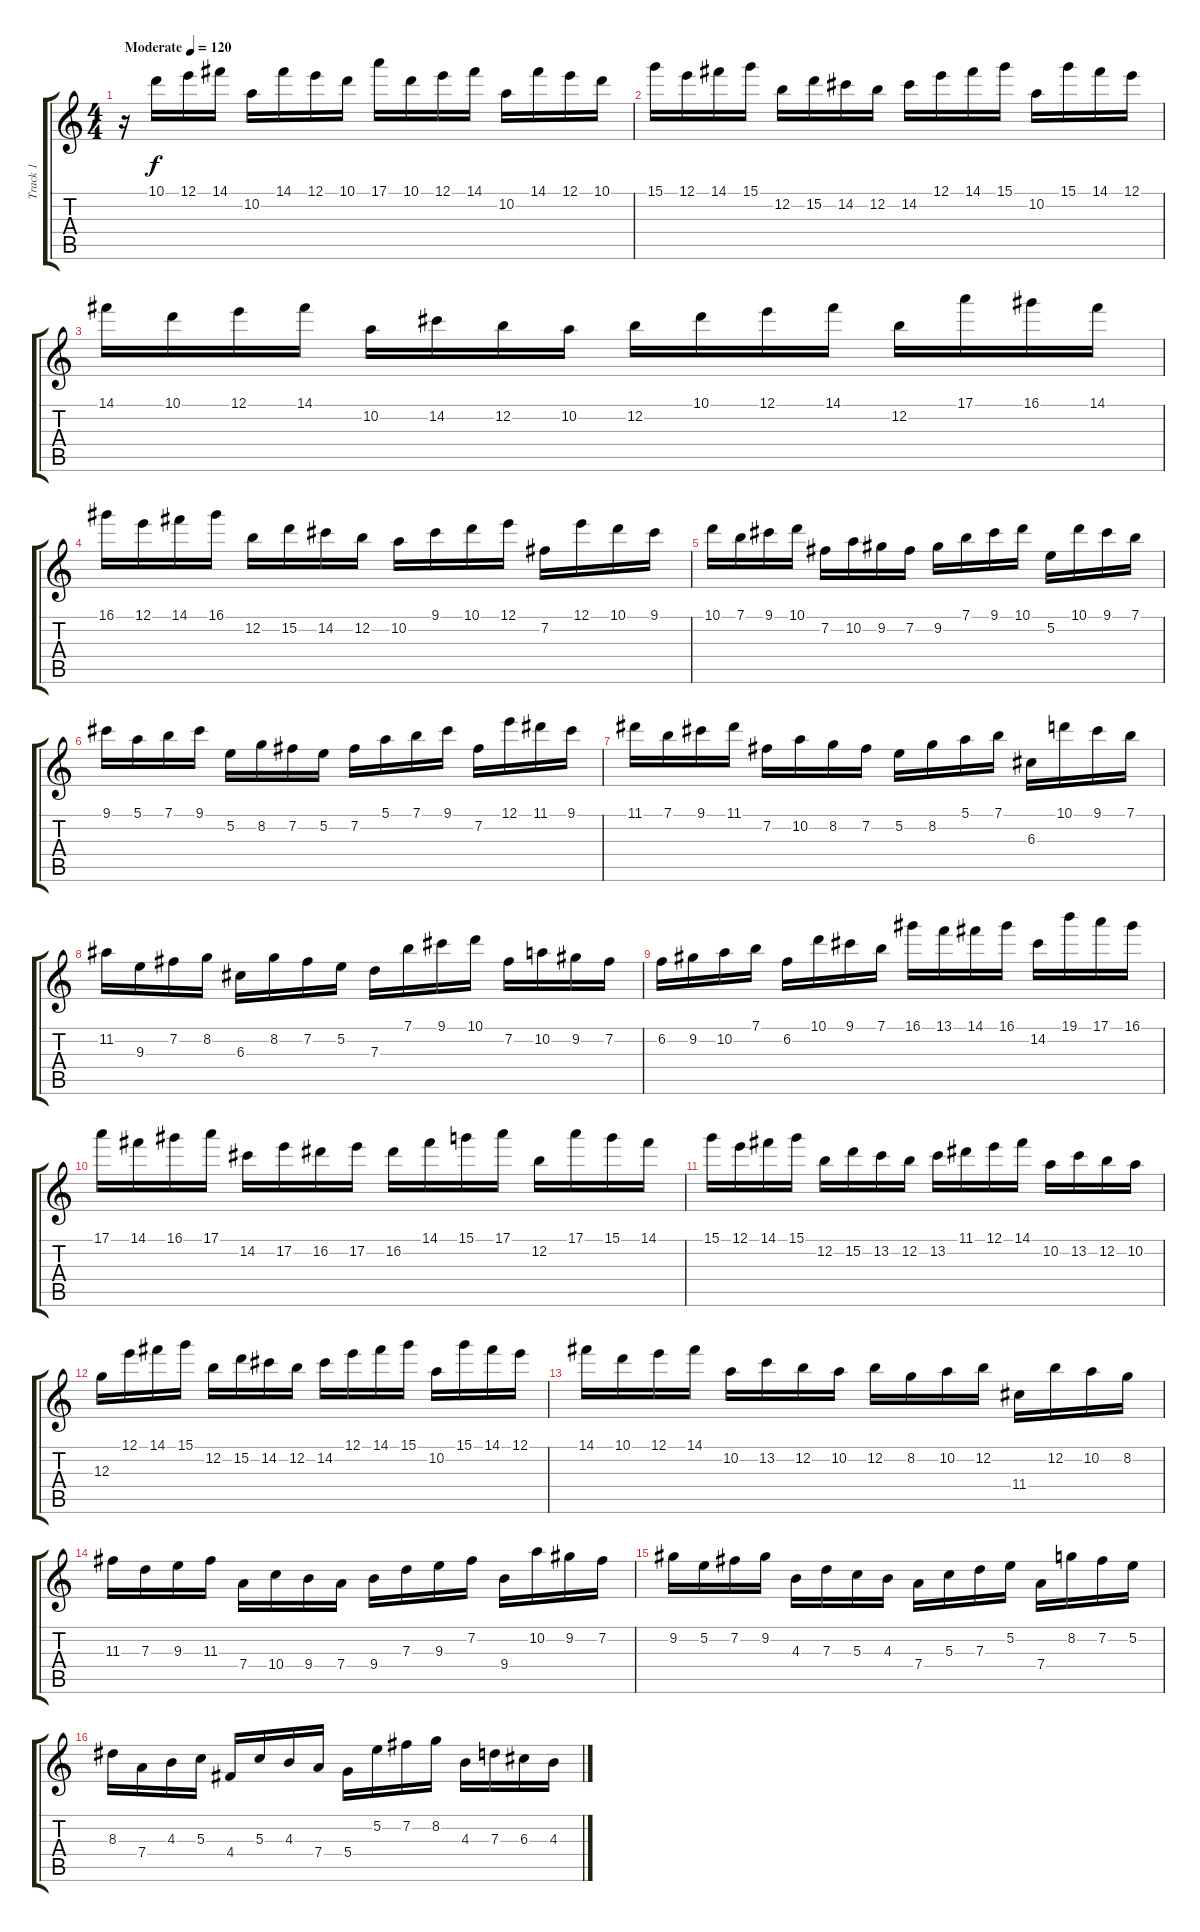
\track ("Track 1" "Track 1") {instrument overdrivenguitar}
\staff {score tabs}
\tuning (E4 B3 G3 D3 A2 E2) {hide}
\ts (4 4)
\tempo (120 "Moderate")
\clef g2
\ks c
r.16{dy f instrument overdrivenguitar} 10.1.16 12.1.16 14.1.16 10.2.16 14.1.16 12.1.16 10.1.16 17.1.16 10.1.16 12.1.16 14.1.16 10.2.16 14.1.16 12.1.16 10.1.16 |
15.1.16 12.1.16 14.1.16 15.1.16 12.2.16 15.2.16 14.2.16 12.2.16 14.2.16 12.1.16 14.1.16 15.1.16 10.2.16 15.1.16 14.1.16 12.1.16 |
14.1.16 10.1.16 12.1.16 14.1.16 10.2.16 14.2.16 12.2.16 10.2.16 12.2.16 10.1.16 12.1.16 14.1.16 12.2.16 17.1.16 16.1.16 14.1.16 |
16.1.16 12.1.16 14.1.16 16.1.16 12.2.16 15.2.16 14.2.16 12.2.16 10.2.16 9.1.16 10.1.16 12.1.16 7.2.16 12.1.16 10.1.16 9.1.16 |
10.1.16 7.1.16 9.1.16 10.1.16 7.2.16 10.2.16 9.2.16 7.2.16 9.2.16 7.1.16 9.1.16 10.1.16 5.2.16 10.1.16 9.1.16 7.1.16 |
9.1.16 5.1.16 7.1.16 9.1.16 5.2.16 8.2.16 7.2.16 5.2.16 7.2.16 5.1.16 7.1.16 9.1.16 7.2.16 12.1.16 11.1.16 9.1.16 |
11.1.16 7.1.16 9.1.16 11.1.16 7.2.16 10.2.16 8.2.16 7.2.16 5.2.16 8.2.16 5.1.16 7.1.16 6.3.16 10.1.16 9.1.16 7.1.16 |
11.2.16 9.3.16 7.2.16 8.2.16 6.3.16 8.2.16 7.2.16 5.2.16 7.3.16 7.1.16 9.1.16 10.1.16 7.2.16 10.2.16 9.2.16 7.2.16 |
6.2.16 9.2.16 10.2.16 7.1.16 6.2.16 10.1.16 9.1.16 7.1.16 16.1.16 13.1.16 14.1.16 16.1.16 14.2.16 19.1.16 17.1.16 16.1.16 |
17.1.16 14.1.16 16.1.16 17.1.16 14.2.16 17.2.16 16.2.16 17.2.16 16.2.16 14.1.16 15.1.16 17.1.16 12.2.16 17.1.16 15.1.16 14.1.16 |
15.1.16 12.1.16 14.1.16 15.1.16 12.2.16 15.2.16 13.2.16 12.2.16 13.2.16 11.1.16 12.1.16 14.1.16 10.2.16 13.2.16 12.2.16 10.2.16 |
12.3.16 12.1.16 14.1.16 15.1.16 12.2.16 15.2.16 14.2.16 12.2.16 14.2.16 12.1.16 14.1.16 15.1.16 10.2.16 15.1.16 14.1.16 12.1.16 |
14.1.16 10.1.16 12.1.16 14.1.16 10.2.16 13.2.16 12.2.16 10.2.16 12.2.16 8.2.16 10.2.16 12.2.16 11.4.16 12.2.16 10.2.16 8.2.16 |
11.3.16 7.3.16 9.3.16 11.3.16 7.4.16 10.4.16 9.4.16 7.4.16 9.4.16 7.3.16 9.3.16 7.2.16 9.4.16 10.2.16 9.2.16 7.2.16 |
9.2.16 5.2.16 7.2.16 9.2.16 4.3.16 7.3.16 5.3.16 4.3.16 7.4.16 5.3.16 7.3.16 5.2.16 7.4.16 8.2.16 7.2.16 5.2.16 |
8.3.16 7.4.16 4.3.16 5.3.16 4.4.16 5.3.16 4.3.16 7.4.16 5.4.16 5.2.16 7.2.16 8.2.16 4.3.16 7.3.16 6.3.16 4.3.16
